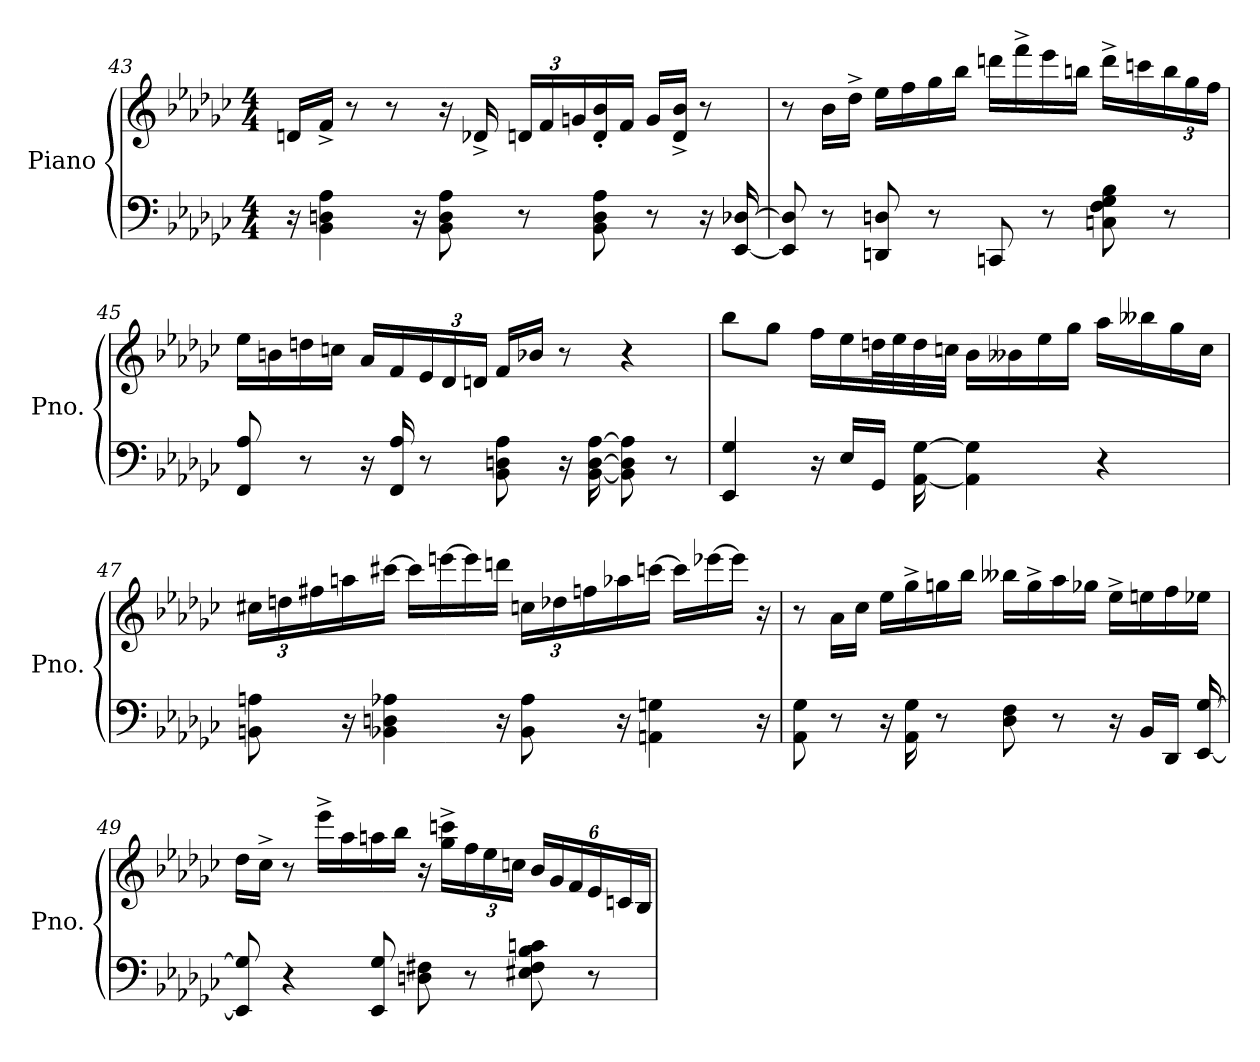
**kern	**kern
*part1	*part1
*staff2	*staff1
*I"Piano	*
*I'Pno.	*
*clefF4	*clefG2
*k[b-e-a-d-g-c-]	*k[b-e-a-d-g-c-]
*M4/4	*M4/4
=43	=43
16r	16dn/LL
4BB-\ 4Dn\ 4A-\	16f^/JJ
.	8r
.	8r
16r	.
8BB-\ 8D\ 8A-\	16r
.	16d-X^/
*	*Xbrackettup
8r	24dn/LL
.	24f/
.	24gn/
8BB-\ 8D\ 8A-\	16d/' 16b-/'
.	16f/JJ
8r	16g/LL
.	16d/^ 16b-/^JJ
16r	8r
[16EE-/ [16D-X/	.
!!LO:LB:g=z
=44	=44
8EE-/] 8D-/]	8r
8r	16b-\LL
.	16dd-^\JJ
8DDn/ 8Dn/	16ee-\LL
.	16ff\
8r	16gg-\
.	16bb-\JJ
8CCn/	16dddn\LL
.	16fff^\
8r	16eee-\
.	16bbn\JJ
8Cn\ 8F\ 8G-\ 8B-\	16ddd^\LL
.	16cccn\
8r	24bb\
.	24gg-\
.	24ff\JJ
=45	=45
8FF/ 8A-/	16ee-\LL
.	16bn\
8r	16ddn\
.	16ccn\JJ
16r	16a-/LL
16FF/ 16A-/	16f/
8r	24e-/
.	24d-/
.	24dn/JJ
8BB-\ 8Dn\ 8A-\	16f/LL
.	16b-X/JJ
16r	8r
[16BB-\ [16D\ [16A-\	.
8BB-\] 8D\] 8A-\]	4r
8r	.
!!LO:LB:g=z
=46	=46
4EE-/ 4G-/	8bb-\L
.	8gg-\J
16r	16ff\LL
16E-/LL	16ee-\
16GG-/JJ	32ddn\L
.	32ee-\
[16AA-\ [16G-\	32dd\
.	32ccn\JJJ
4AA-\] 4G-\]	16b-\LL
.	16b--X\
.	16ee-\
.	16gg-\JJ
4r	16aa-\LL
.	16bb--X\
.	16gg-\
.	16cc\JJ
=47	=47
8BBn\ 8An\	24cc#X\LL
.	24ddn\
.	24ff#X\
16r	16aan\
4BB-X\ 4Dn\ 4A-X\	[16ccc#X\JJ
.	16ccc#\LL]
.	[16eeen\
.	16eee\]
16r	16dddn\JJ
8BB-\ 8A-\	24ccn\LL
.	24dd-X\
.	24ffn\
16r	16aa-X\
4AAn\ 4Gn\	[16cccn\JJ
.	16ccc\LL]
.	[16eee-X\
.	16eee-\JJ]
16r	16r
!!LO:PB:g=z
=48	=48
8AA-\ 8G-\	8r
8r	16a-\LL
.	16cc-\JJ
16r	16ee-\LL
16AA-\ 16G-\	16gg-^\
8r	16ggn\
.	16bb-\JJ
8D-\ 8F\	16bb--X\LL
.	16gg^\
8r	16aa-\
.	16gg-X\JJ
16r	16ee-^\LL
16BB-/LL	16een\
16DD-/JJ	16ff\
[16EE-/ [16G-/	16ee-X\JJ
=49	=49
8EE-/] 8G-/]	16dd-\LL
.	16cc-^\JJ
4r	8r
.	16eee-^\LL
.	16aa-\
8EE-/ 8G-/	16aan\
.	16bb-\JJ
8Dn\ 8F#X\	16r
.	16gg-\^ 16cccn\^LL
8r	24ff\
.	24ee-\
.	24ccn\JJ
8E#X\ 8F#\ 8B-\ 8cn\	24b-/LL
.	24g-/
.	24f/
8r	24e-/
.	24cn/
.	24B-/JJ
=	=
*-	*-
